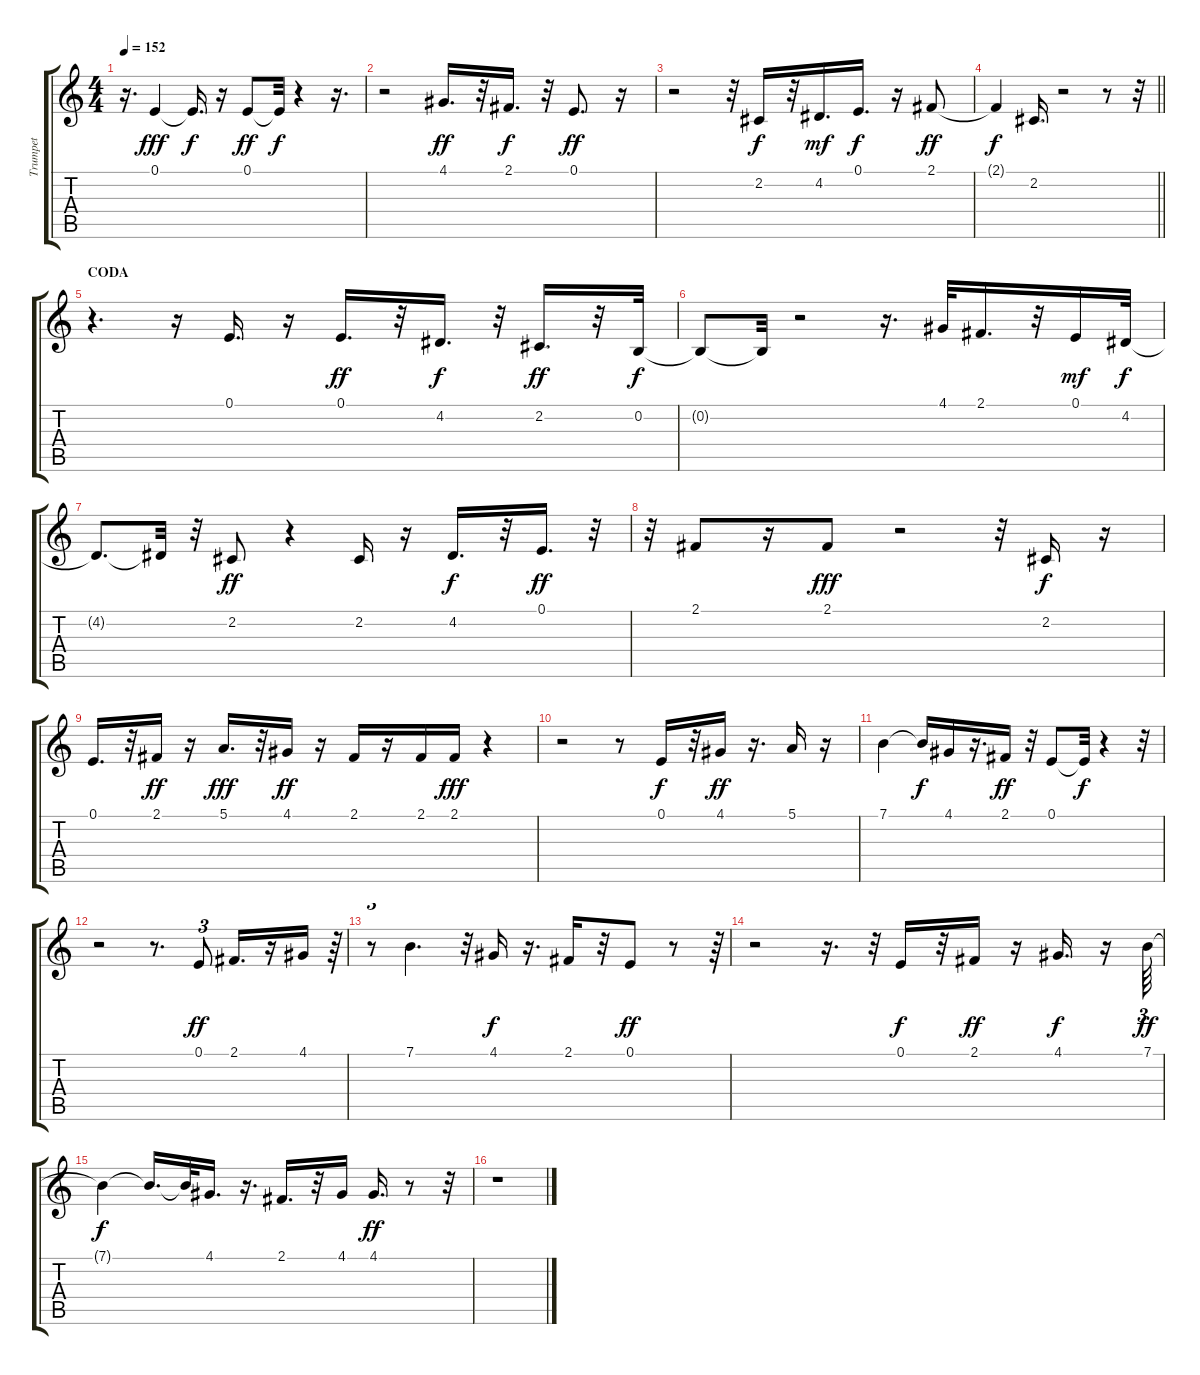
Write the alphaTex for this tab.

\track ("Trumpet" "Trumpet") {instrument trumpet}
\staff {score tabs}
\tuning (E4 B3 G3 D3 A2 E2) {hide}
\ts (4 4)
\tempo 152
\clef g2
\ks c
r.16{d dy fff} 0.1.4 0.1{t}.16{d dy f} r.16 0.1.8{dy ff} 0.1{t}.32{dy f} r.4 r.16{d} |
r.2 4.1.16{d dy ff} r.32 2.1.16{d dy f} r.32 0.1.8{d dy ff} r.16 |
r.2 r.32 2.2.16{dy f} r.32 4.2.16{d dy mf} 0.1.16{d dy f} r.16 2.1.8{dy ff} |
\barLineRight lightlight
2.1{t}.4{dy f} 2.2.16{d} r.2 r.8 r.32 |
\section ("" "CODA")
r.4{d} r.16 0.1.16{d} r.16 0.1.16{d dy ff} r.32 4.2.16{d dy f} r.32 2.2.16{d dy ff} r.32 0.2.32{dy f} |
0.2{t}.8 0.2{t}.32 r.2 r.16{d} 4.1.32 2.1.16{d} r.32 0.1.16{dy mf} 4.2.32{dy f} |
4.2{t}.8{d} 4.2{t}.32 r.32 2.2.8{dy ff} r.4 2.2.16 r.16 4.2.16{d dy f} r.32 0.1.16{d dy ff} r.32 |
r.32 2.1.8 r.16 2.1.8{dy fff} r.2 r.32 2.2.16{dy f} r.16 |
0.1.16{d} r.32 2.1.16{dy ff} r.16 5.1.16{d dy fff} r.32 4.1.16{dy ff} r.16 2.1.16 r.16 2.1.16 2.1.16{dy fff} r.4 |
r.2 r.8 0.1.16{dy f} r.32 4.1.16{dy ff} r.16{d} 5.1.16 r.16 |
7.1.4 7.1{t}.16{dy f} 4.1.16 r.16{d} 2.1.16{dy ff} r.32 0.1.8 0.1{t}.32{dy f} r.4 r.32 |
r.2 r.8{d} 0.1.8{tu (3 2) dy ff} 2.1.16{d} r.16 4.1.16 r.64{tu (3 2)} |
r.8{tu (3 2)} 7.1.4{d} r.32 4.1.16{dy f} r.16{d} 2.1.16 r.32 0.1.8{dy ff} r.8 r.64{tu (3 2)} |
r.2 r.16{d} r.32{tu (3 2)} 0.1.16{dy f} r.32 2.1.16{dy ff} r.16 4.1.16{d dy f} r.16 7.1.64{tu (3 2) dy ff} |
7.1{t}.4{dy f} 7.1{t}.16{d} 7.1{t}.32 4.1.16{d} r.16{d} 2.1.16{d} r.32 4.1.16 4.1.16{d dy ff} r.8 r.32 |
r.1
